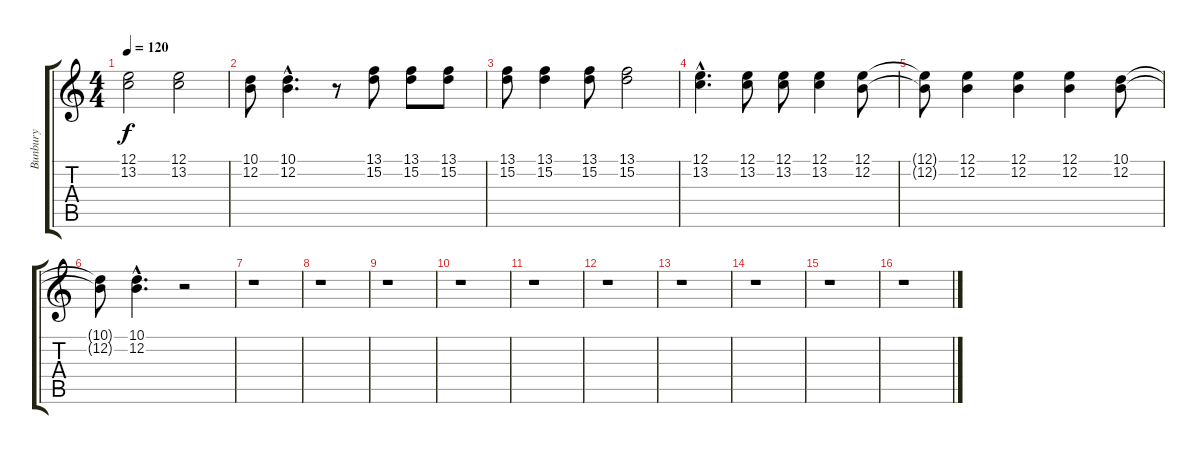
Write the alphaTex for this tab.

\track ("Bunbury" "Bunbury") {instrument sopranosax}
\staff {score tabs}
\tuning (E4 B3 G3 D3 A2 E2) {hide}
\ts (4 4)
\tempo 120
\clef g2
\ks c
(12.1 13.2).2{dy f} (12.1 13.2).2 |
(10.1 12.2).8 (10.1{hac} 12.2{hac}).4{d} r.8 (13.1 15.2).8 (13.1 15.2).8 (13.1 15.2).8 |
(13.1 15.2).8 (13.1 15.2).4 (13.1 15.2).8 (13.1 15.2).2 |
(12.1{hac} 13.2{hac}).4{d} (12.1 13.2).8 (12.1 13.2).8 (12.1 13.2).4 (12.1 12.2).8 |
(12.1{t} 12.2{t}).8 (12.1 12.2).4 (12.1 12.2).4 (12.1 12.2).4 (10.1 12.2).8 |
(10.1{t} 12.2{t}).8 (10.1{hac} 12.2{hac}).4{d} r.2 |
r.1 |
r.1 |
r.1 |
r.1 |
r.1 |
r.1 |
r.1 |
r.1 |
r.1 |
r.1
